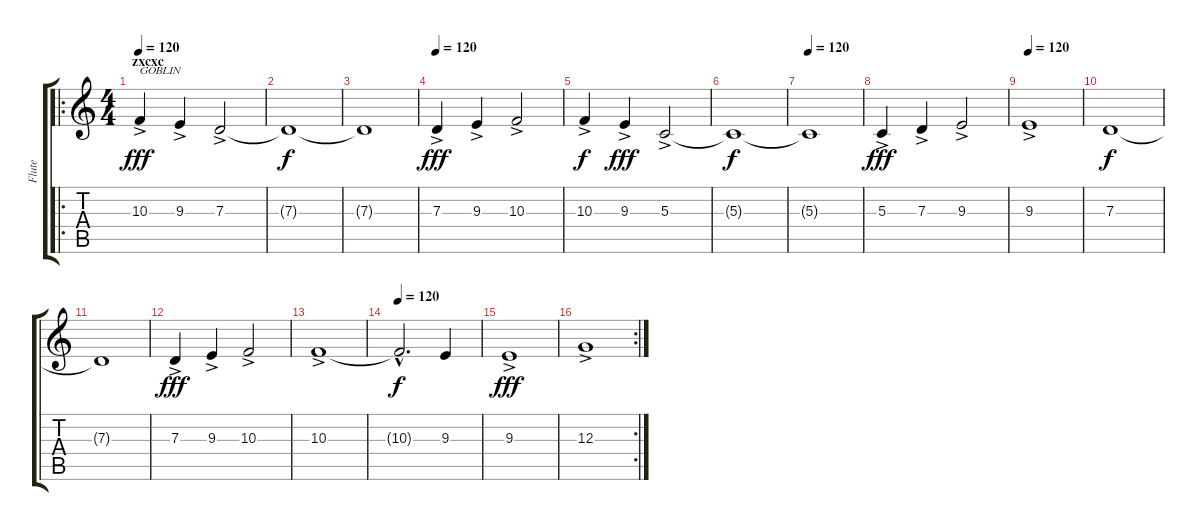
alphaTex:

\track ("Flute" "Flute") {instrument flute}
\staff {score tabs}
\tuning (E4 B3 G3 D3 A2 E2) {hide}
\ro
\ts (4 4)
\section ("" "zxcxc")
\tempo 120
\clef g2
\ks c
10.3{ac}.4{txt "GOBLIN" dy fff volume 16 instrument fx6goblins} 9.3{ac}.4 7.3{ac}.2 |
7.3{t}.1{dy f} |
7.3{t}.1 |
\tempo 120
7.3{ac}.4{dy fff instrument fx6goblins} 9.3{ac}.4 10.3{ac}.2 |
10.3{ac}.4{dy f} 9.3{ac}.4{dy fff} 5.3{ac}.2 |
5.3{t}.1{dy f} |
\tempo 120
5.3{t}.1{instrument fx6goblins} |
5.3{ac}.4{dy fff} 7.3{ac}.4 9.3{ac}.2 |
\tempo 120
9.3{ac}.1 |
7.3.1{dy f} |
7.3{t}.1{instrument fx6goblins} |
7.3{ac}.4{dy fff} 9.3{ac}.4 10.3{ac}.2 |
10.3{ac}.1 |
\tempo 120
10.3{hac t}.2{d dy f} 9.3.4 |
9.3{ac}.1{dy fff} |
\rc 2
12.3{ac}.1{instrument fx6goblins}
